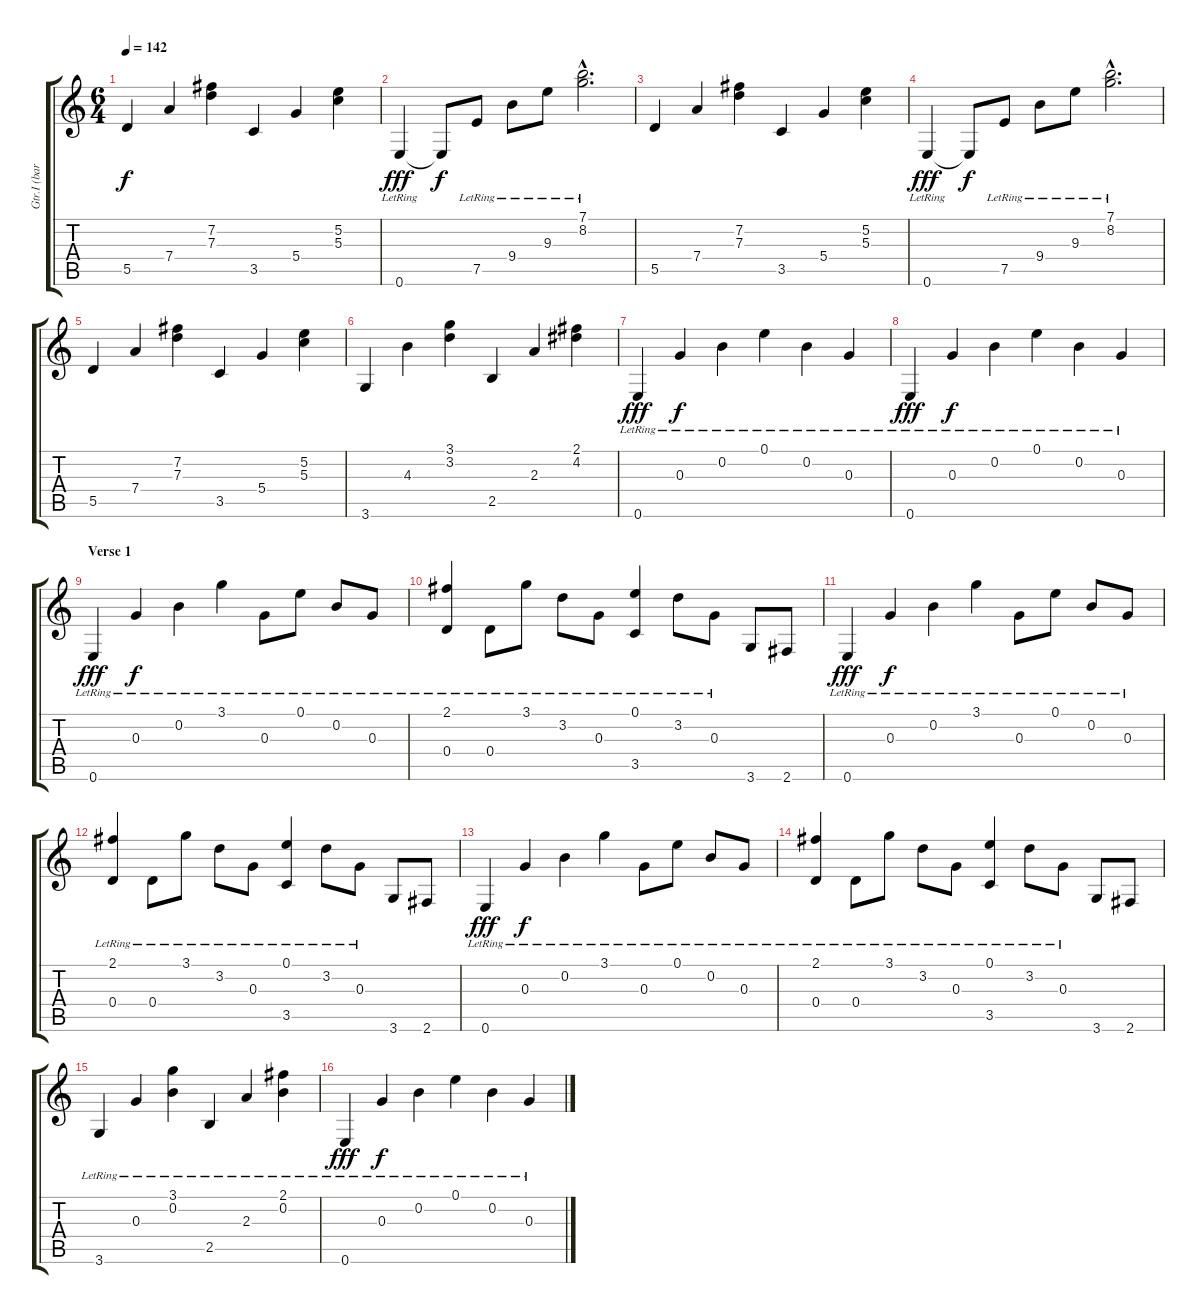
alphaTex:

\track ("Gtr.I (bare)" "Gtr.I (bar") {instrument acousticguitarnylon}
\staff {score tabs}
\tuning (E4 B3 G3 D3 A2 E2) {hide}
\ts (6 4)
\tempo 142
\clef g2
\ks c
5.5.4{dy f} 7.4.4 (7.2 7.3).4 3.5.4 5.4.4 (5.2 5.3).4 |
0.6{lr}.4{dy fff} 0.6{t}.8{dy f} 7.5{lr}.8 9.4{lr}.8 9.3{lr}.8 (7.1{hac lr} 8.2{hac lr}).2{d} |
5.5.4 7.4.4 (7.2 7.3).4 3.5.4 5.4.4 (5.2 5.3).4 |
0.6{lr}.4{dy fff} 0.6{t}.8{dy f} 7.5{lr}.8 9.4{lr}.8 9.3{lr}.8 (7.1{hac lr} 8.2{hac lr}).2{d} |
5.5.4 7.4.4 (7.2 7.3).4 3.5.4 5.4.4 (5.2 5.3).4 |
3.6.4 4.3.4 (3.1 3.2).4 2.5.4 2.3.4 (2.1 4.2).4 |
0.6{lr}.4{dy fff} 0.3{lr}.4{dy f} 0.2{lr}.4 0.1{lr}.4 0.2{lr}.4 0.3{lr}.4 |
0.6{lr}.4{dy fff} 0.3{lr}.4{dy f} 0.2{lr}.4 0.1{lr}.4 0.2{lr}.4 0.3{lr}.4 |
\section ("" "Verse 1")
0.6{lr}.4{dy fff} 0.3{lr}.4{dy f} 0.2{lr}.4 3.1{lr}.4 0.3{lr}.8 0.1{lr}.8 0.2{lr}.8 0.3{lr}.8 |
(2.1{lr} 0.4{lr}).4 0.4{lr}.8 3.1{lr}.8 3.2{lr}.8 0.3{lr}.8 (0.1{lr} 3.5{lr}).4 3.2{lr}.8 0.3{lr}.8 3.6.8 2.6.8 |
0.6{lr}.4{dy fff} 0.3{lr}.4{dy f} 0.2{lr}.4 3.1{lr}.4 0.3{lr}.8 0.1{lr}.8 0.2{lr}.8 0.3{lr}.8 |
(2.1{lr} 0.4{lr}).4 0.4{lr}.8 3.1{lr}.8 3.2{lr}.8 0.3{lr}.8 (0.1{lr} 3.5{lr}).4 3.2{lr}.8 0.3{lr}.8 3.6.8 2.6.8 |
0.6{lr}.4{dy fff} 0.3{lr}.4{dy f} 0.2{lr}.4 3.1{lr}.4 0.3{lr}.8 0.1{lr}.8 0.2{lr}.8 0.3{lr}.8 |
(2.1{lr} 0.4{lr}).4 0.4{lr}.8 3.1{lr}.8 3.2{lr}.8 0.3{lr}.8 (0.1{lr} 3.5{lr}).4 3.2{lr}.8 0.3{lr}.8 3.6.8 2.6.8 |
3.6{lr}.4 0.3{lr}.4 (3.1{lr} 0.2{lr}).4 2.5{lr}.4 2.3{lr}.4 (2.1{lr} 0.2{lr}).4 |
0.6{lr}.4{dy fff} 0.3{lr}.4{dy f} 0.2{lr}.4 0.1{lr}.4 0.2{lr}.4 0.3{lr}.4
